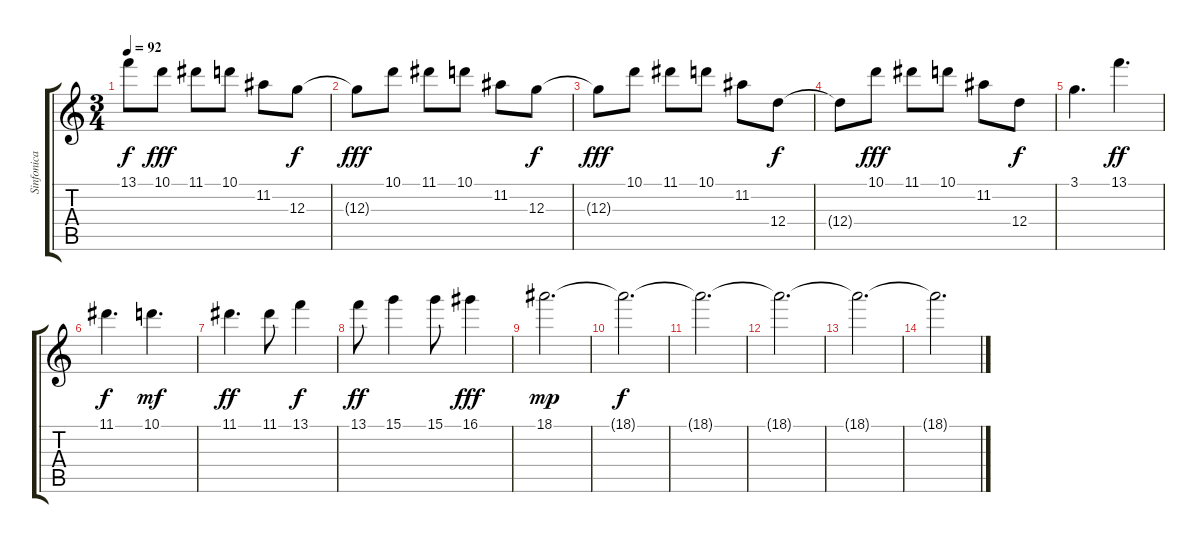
\track ("Sinfonica" "Sinfonica") {instrument stringensemble2}
\staff {score tabs}
\tuning (E5 B4 G4 D4 A3 E3) {hide}
\ts (3 4)
\tempo 92
\clef g2
\ks c
13.1{t}.8{dy f volume 16 instrument stringensemble2} 10.1.8{dy fff} 11.1.8 10.1.8 11.2.8 12.3.8{dy f} |
12.3{t}.8{dy fff} 10.1.8 11.1.8 10.1.8 11.2.8 12.3.8{dy f} |
12.3{t}.8{dy fff} 10.1.8 11.1.8 10.1.8 11.2.8 12.4.8{dy f} |
12.4{t}.8 10.1.8{dy fff} 11.1.8 10.1.8 11.2.8 12.4.8{dy f} |
3.1.4{d} 13.1.4{d dy ff} |
11.1.4{d dy f} 10.1.4{d dy mf} |
11.1.4{d dy ff} 11.1.8{instrument stringensemble1} 13.1.4{dy f} |
13.1.8{dy ff} 15.1.4 15.1.8 16.1.4{dy fff} |
18.1.2{d dy mp} |
18.1{t}.2{d dy f} |
18.1{t}.2{d} |
18.1{t}.2{d volume 0} |
18.1{t}.2{d} |
18.1{t}.2{d}
